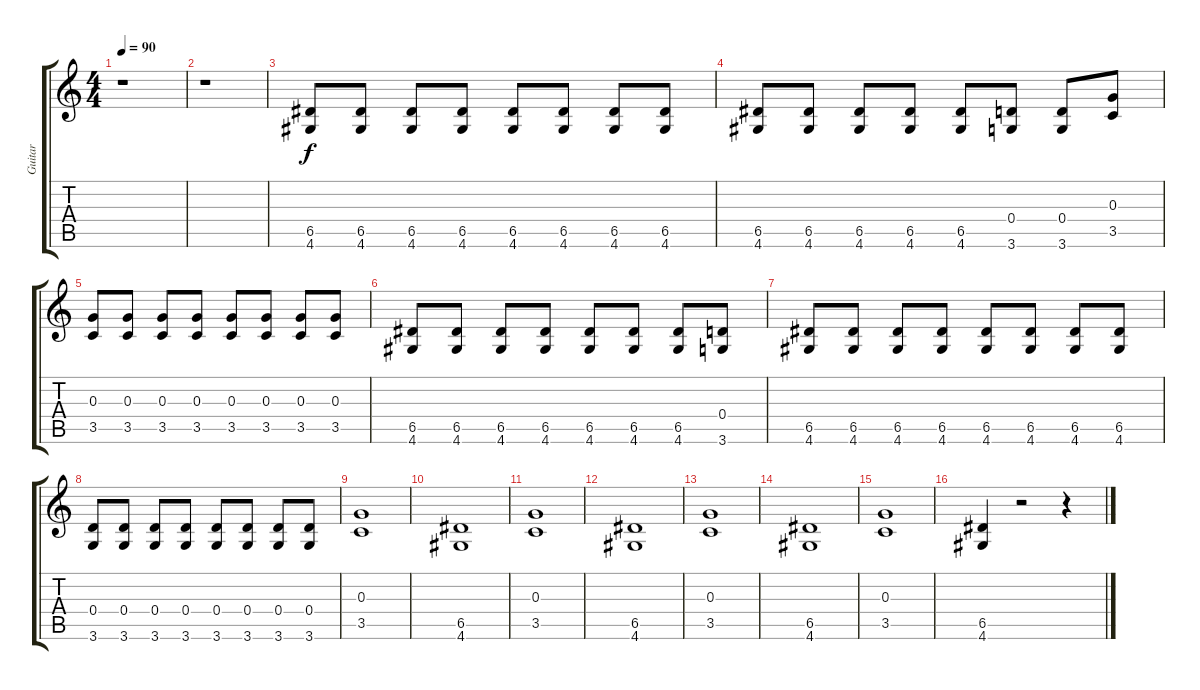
\track ("Guitar" "Guitar") {instrument distortionguitar}
\staff {score tabs}
\tuning (E4 B3 G3 D3 A2 E2) {hide}
\ts (4 4)
\tempo 90
\clef g2
\ks c
r.1{dy f} |
r.1 |
(6.5 4.6).8 (6.5 4.6).8 (6.5 4.6).8 (6.5 4.6).8 (6.5 4.6).8 (6.5 4.6).8 (6.5 4.6).8 (6.5 4.6).8 |
(6.5 4.6).8 (6.5 4.6).8 (6.5 4.6).8 (6.5 4.6).8 (6.5 4.6).8 (0.4 3.6).8 (0.4 3.6).8 (0.3 3.5).8 |
(0.3 3.5).8 (0.3 3.5).8 (0.3 3.5).8 (0.3 3.5).8 (0.3 3.5).8 (0.3 3.5).8 (0.3 3.5).8 (0.3 3.5).8 |
(6.5 4.6).8 (6.5 4.6).8 (6.5 4.6).8 (6.5 4.6).8 (6.5 4.6).8 (6.5 4.6).8 (6.5 4.6).8 (0.4 3.6).8 |
(6.5 4.6).8 (6.5 4.6).8 (6.5 4.6).8 (6.5 4.6).8 (6.5 4.6).8 (6.5 4.6).8 (6.5 4.6).8 (6.5 4.6).8 |
(0.4 3.6).8 (0.4 3.6).8 (0.4 3.6).8 (0.4 3.6).8 (0.4 3.6).8 (0.4 3.6).8 (0.4 3.6).8 (0.4 3.6).8 |
(0.3 3.5).1 |
(6.5 4.6).1 |
(0.3 3.5).1 |
(6.5 4.6).1 |
(0.3 3.5).1 |
(6.5 4.6).1 |
(0.3 3.5).1 |
(6.5 4.6).4 r.2 r.4
